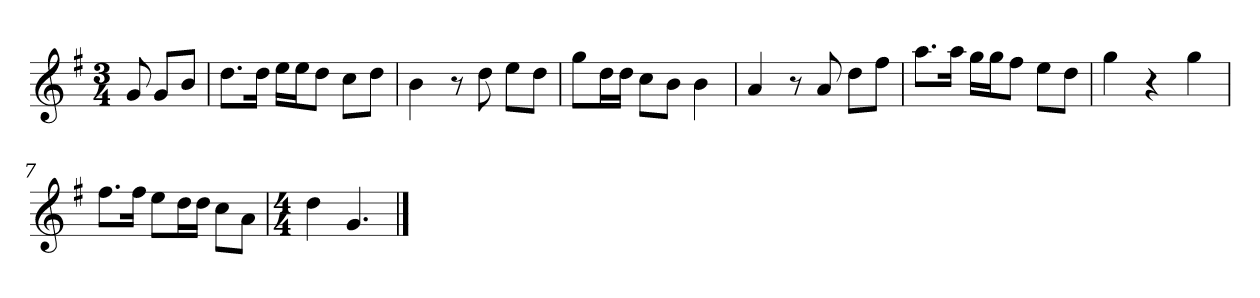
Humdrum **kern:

**kern
*part1
*staff1
*k[f#]
*M3/4
*MM120
=
8g
8gL
8bJ
=1
8.ddL
16ddJk
16eeLL
16eeJ
8ddJ
8ccL
8ddJ
=2
4b
8r
8dd
8eeL
8ddJ
=3
8ggL
16ddL
16ddJJ
8ccL
8bJ
4b
=4
4a
8r
8a
8ddL
8ff#J
=5
8.aaL
16aaJk
16ggLL
16ggJ
8ff#J
8eeL
8ddJ
=6
4gg
4r
4gg
=7
8.ff#L
16ff#Jk
8eeL
16ddL
16ddJJ
8ccL
8aJ
=8
*M4/4
4dd
4.g
==
*-
